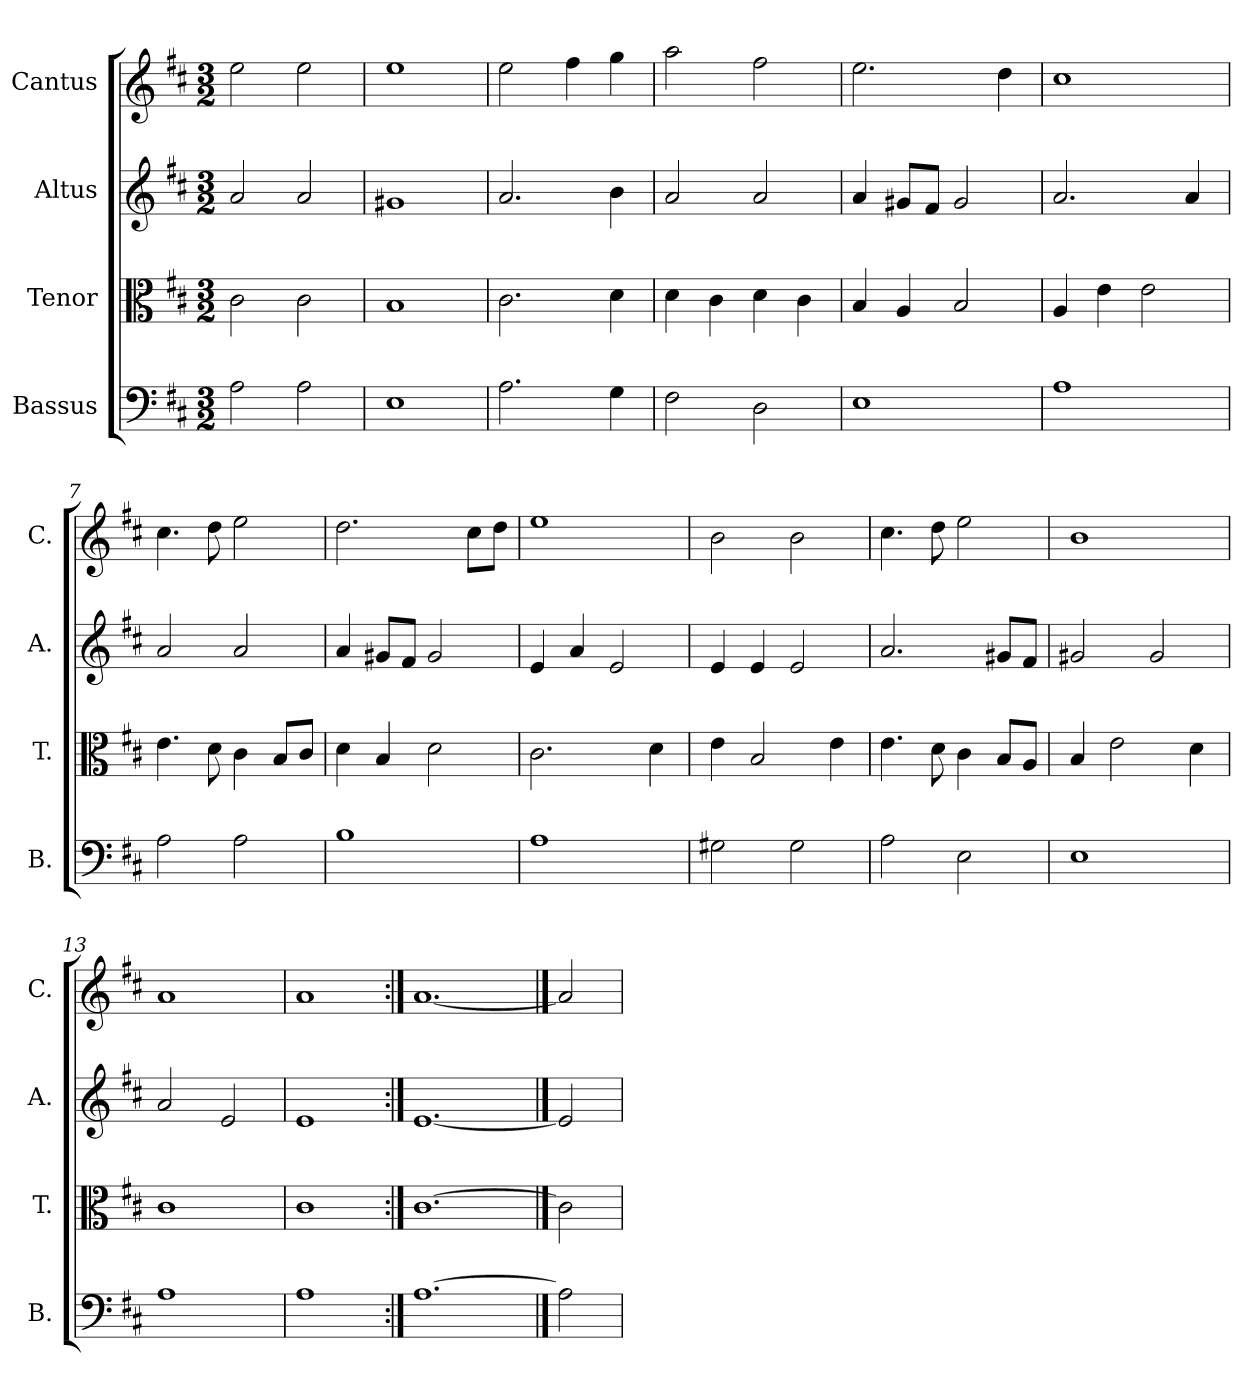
**kern	**kern	**kern	**kern
*part4	*part3	*part2	*part1
*staff4	*staff3	*staff2	*staff1
*I"Bassus	*I"Tenor	*I"Altus	*I"Cantus
*I'B.	*I'T.	*I'A.	*I'C.
*clefF4	*clefC3	*clefG2	*clefG2
*k[f#c#]	*k[f#c#]	*k[f#c#]	*k[f#c#]
*D:	*D:	*D:	*D:
*M3/2	*M3/2	*M3/2	*M3/2
=1	=1	=1	=1
2A\	2c#\	2a/	2ee\
2A\	2c#\	2a/	2ee\
=2	=2	=2	=2
1E	1B	1g#X	1ee
=3	=3	=3	=3
2.A\	2.c#\	2.a/	2ee\
.	.	.	4ff#\
4G\	4d\	4b\	4gg\
=4	=4	=4	=4
2F#\	4d\	2a/	2aa\
.	4c#\	.	.
2D\	4d\	2a/	2ff#\
.	4c#\	.	.
=5	=5	=5	=5
1E	4B/	4a/	2.ee\
.	4A/	8g#X/L	.
.	.	8f#/J	.
.	2B/	2g#/	.
.	.	.	4dd\
=6	=6	=6	=6
1A	4A/	2.a/	1cc#
.	4e\	.	.
.	2e\	.	.
.	.	4a/	.
=7	=7	=7	=7
2A\	4.e\	2a/	4.cc#\
.	8d\	.	8dd\
2A\	4c#\	2a/	2ee\
.	8B/L	.	.
.	8c#/J	.	.
=8	=8	=8	=8
1B	4d\	4a/	2.dd\
.	4B/	8g#X/L	.
.	.	8f#/J	.
.	2d\	2g#/	.
.	.	.	8cc#\L
.	.	.	8dd\J
=9	=9	=9	=9
1A	2.c#\	4e/	1ee
.	.	4a/	.
.	.	2e/	.
.	4d\	.	.
=10	=10	=10	=10
2G#X\	4e\	4e/	2b\
.	2B/	4e/	.
2G#\	.	2e/	2b\
.	4e\	.	.
=11	=11	=11	=11
2A\	4.e\	2.a/	4.cc#\
.	8d\	.	8dd\
2E\	4c#\	.	2ee\
.	8B/L	8g#X/L	.
.	8A/J	8f#/J	.
=12	=12	=12	=12
1E	4B/	2g#X/	1b
.	2e\	.	.
.	.	2g#/	.
.	4d\	.	.
=13	=13	=13	=13
1A	1c#	2a/	1a
.	.	2e/	.
=14	=14	=14	=14
1A	1c#	1e	1a
=15:|!	=15:|!	=15:|!	=15:|!
[1.A	[1.c#	[1.e	[1.a
==16	==16	==16	==16
2A]	2c#]	2e]	2a]
=	=	=	=
*-	*-	*-	*-
